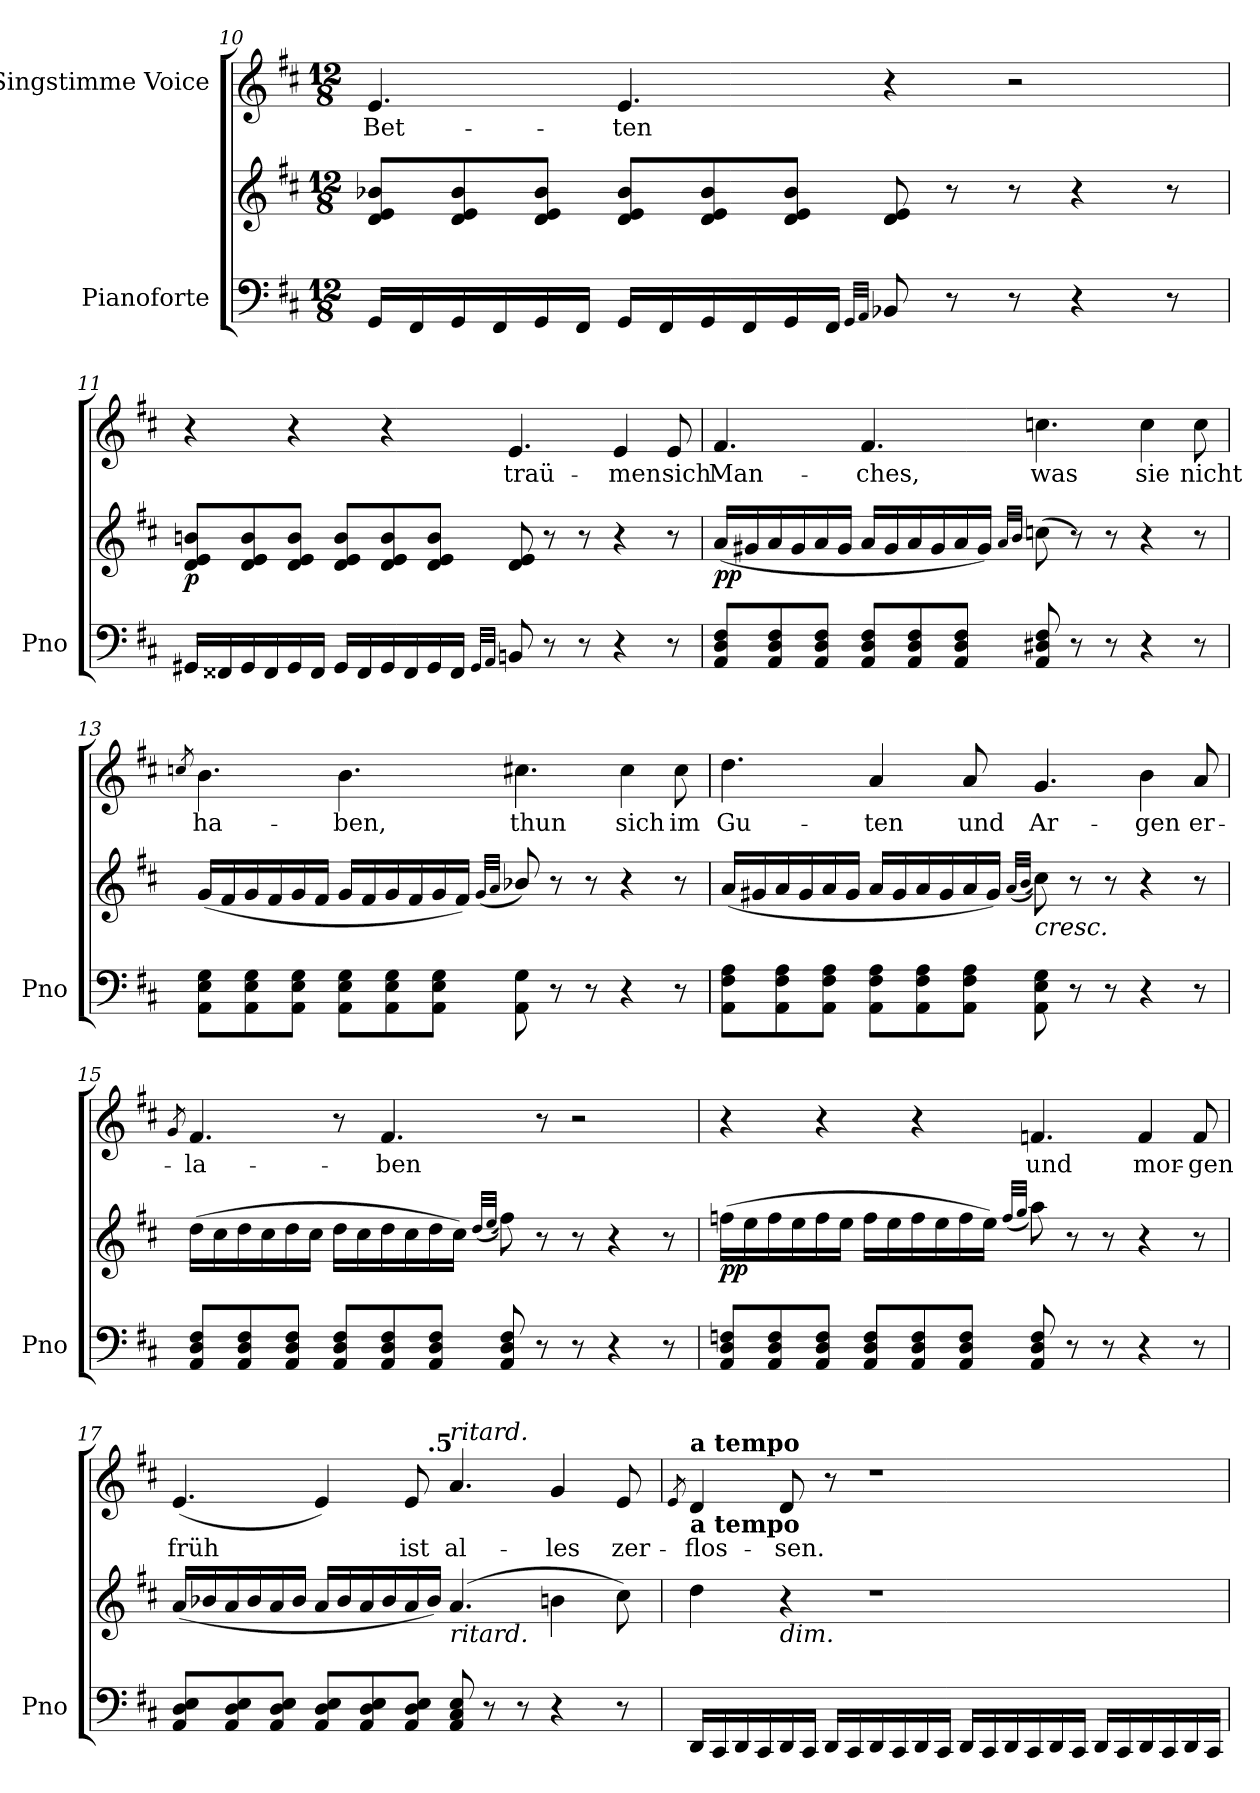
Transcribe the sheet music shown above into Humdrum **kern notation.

**kern	**kern	**dynam	**kern	**text
*part2	*part2	*part2	*part1	*part1
*staff3	*staff2	*staff2/3	*staff1	*staff1
*I"Pianoforte	*	*	*I"Singstimme Voice	*
*I'Pno	*	*	*	*
*clefF4	*clefG2	*	*clefG2	*
*k[f#c#]	*k[f#c#]	*	*k[f#c#]	*
*M12/8	*M12/8	*	*M12/8	*
=10	=10	=10	=10	=10
!	!	!	!	!LO:LY:b
16GG/LL	8d/ 8e/ 8b-X/L	.	4.e/	Bet-
16FF#/	.	.	.	.
16GG/	8d/ 8e/ 8b-/	.	.	.
16FF#/	.	.	.	.
16GG/	8d/ 8e/ 8b-/J	.	.	.
16FF#/JJ	.	.	.	.
!	!	!	!	!LO:LY:b
16GG/LL	8d/ 8e/ 8b-/L	.	4.e/	-ten
16FF#/	.	.	.	.
16GG/	8d/ 8e/ 8b-/	.	.	.
16FF#/	.	.	.	.
16GG/	8d/ 8e/ 8b-/J	.	.	.
16FF#/JJ	.	.	.	.
32qGG/LLL	.	.	.	.
32qAA/JJJ	.	.	.	.
8BB-X/	8d/ 8e/	.	4r	.
8r	8r	.	.	.
8r	8r	.	2r	.
4r	4r	.	.	.
8r	8r	.	.	.
!!LO:LB:g=z
=11	=11	=11	=11	=11
!	!	!LO:DY:b	!	!
16GG#X/LL	8d/ 8e/ 8bn/L	p	4r	.
16FF##X/	.	.	.	.
16GG#/	8d/ 8e/ 8b/	.	.	.
16FF##/	.	.	.	.
16GG#/	8d/ 8e/ 8b/J	.	4r	.
16FF##/JJ	.	.	.	.
16GG#/LL	8d/ 8e/ 8b/L	.	.	.
16FF##/	.	.	.	.
16GG#/	8d/ 8e/ 8b/	.	4r	.
16FF##/	.	.	.	.
16GG#/	8d/ 8e/ 8b/J	.	.	.
16FF##/JJ	.	.	.	.
32qGG#/LLL	.	.	.	.
32qAA/JJJ	.	.	.	.
!	!	!	!	!LO:LY:b
8BBn/	8d/ 8e/	.	4.e/	traü-
8r	8r	.	.	.
8r	8r	.	.	.
!	!	!	!	!LO:LY:b
4r	4r	.	4e/	-men
!	!	!	!	!LO:LY:b
8r	8r	.	8e/	sich
=12	=12	=12	=12	=12
!	!	!LO:DY:b	!	!LO:LY:b
8AA/ 8D/ 8F#/L	(<16a/LL	pp	4.f#/	Man-
.	16g#X/	.	.	.
8AA/ 8D/ 8F#/	16a/	.	.	.
.	16g#/	.	.	.
8AA/ 8D/ 8F#/J	16a/	.	.	.
.	16g#/JJ	.	.	.
!	!	!	!	!LO:LY:b
8AA/ 8D/ 8F#/L	16a/LL	.	4.f#/	-ches,
.	16g#/	.	.	.
8AA/ 8D/ 8F#/	16a/	.	.	.
.	16g#/	.	.	.
8AA/ 8D/ 8F#/J	16a/	.	.	.
.	16g#/JJ)	.	.	.
.	32qa/LLL	.	.	.
.	32qb/JJJ	.	.	.
!	!	!	!	!LO:LY:b
8AA/ 8D#X/ 8F#/	(<8ccn\	.	4.ccn\	was
8r	8r)	.	.	.
8r	8r	.	.	.
!	!	!	!	!LO:LY:b
4r	4r	.	4cc\	sie
!	!	!	!	!LO:LY:b
8r	8r	.	8cc\	nicht
!!LO:PB:g=z
=13	=13	=13	=13	=13
.	.	.	8qccn/	.
!	!	!	!	!LO:LY:b
8AA\ 8E\ 8G\L	(<16g/LL	.	4.b\	ha-
.	16f#/	.	.	.
8AA\ 8E\ 8G\	16g/	.	.	.
.	16f#/	.	.	.
8AA\ 8E\ 8G\J	16g/	.	.	.
.	16f#/JJ	.	.	.
!	!	!	!	!LO:LY:b
8AA\ 8E\ 8G\L	16g/LL	.	4.b\	-ben,
.	16f#/	.	.	.
8AA\ 8E\ 8G\	16g/	.	.	.
.	16f#/	.	.	.
8AA\ 8E\ 8G\J	16g/	.	.	.
.	16f#/JJ)	.	.	.
.	(<32qg/LLL	.	.	.
.	32qa/JJJ	.	.	.
!	!	!	!	!LO:LY:b
8AA\ 8G\	8b-X/)	.	4.cc#X\	thun
8r	8r	.	.	.
8r	8r	.	.	.
!	!	!	!	!LO:LY:b
4r	4r	.	4cc#\	sich
!	!	!	!	!LO:LY:b
8r	8r	.	8cc#\	im
=14	=14	=14	=14	=14
!	!	!	!	!LO:LY:b
8AA\ 8F#\ 8A\L	(<16a/LL	.	4.dd\	Gu-
.	16g#X/	.	.	.
8AA\ 8F#\ 8A\	16a/	.	.	.
.	16g#/	.	.	.
8AA\ 8F#\ 8A\J	16a/	.	.	.
.	16g#/JJ	.	.	.
!	!	!	!	!LO:LY:b
8AA\ 8F#\ 8A\L	16a/LL	.	4a/	-ten
.	16g#/	.	.	.
8AA\ 8F#\ 8A\	16a/	.	.	.
.	16g#/	.	.	.
!	!	!	!	!LO:LY:b
8AA\ 8F#\ 8A\J	16a/	.	8a/	und
.	16g#/JJ)	.	.	.
.	(<32qa/LLL	.	.	.
.	(<32qb/JJJ	.	.	.
!	!LO:TX:b:i:t=cresc.	!	!	!
!	!	!	!	!LO:LY:b
8AA\ 8E\ 8G\	8cc#\))	.	4.g/	Ar-
8r	8r	.	.	.
8r	8r	.	.	.
!	!	!	!	!LO:LY:b
4r	4r	.	4b\	-gen
!	!	!	!	!LO:LY:b
8r	8r	.	8a/	er-
!!LO:LB:g=z
=15	=15	=15	=15	=15
.	.	.	8qg/	.
!	!	!	!	!LO:LY:b
8AA/ 8D/ 8F#/L	(>16dd\LL	.	4.f#/	-la-
.	16cc#\	.	.	.
8AA/ 8D/ 8F#/	16dd\	.	.	.
.	16cc#\	.	.	.
8AA/ 8D/ 8F#/J	16dd\	.	.	.
.	16cc#\JJ	.	.	.
8AA/ 8D/ 8F#/L	16dd\LL	.	8r	.
.	16cc#\	.	.	.
!	!	!	!	!LO:LY:b
8AA/ 8D/ 8F#/	16dd\	.	4.f#/	-ben
.	16cc#\	.	.	.
8AA/ 8D/ 8F#/J	16dd\	.	.	.
.	16cc#\JJ)	.	.	.
.	(<32qdd/LLL	.	.	.
.	(<32qee/JJJ	.	.	.
8AA/ 8D/ 8F#/	8ff#\))	.	.	.
8r	8r	.	8r	.
8r	8r	.	2r	.
4r	4r	.	.	.
8r	8r	.	.	.
=16	=16	=16	=16	=16
!	!	!LO:DY:b	!	!
8AA/ 8D/ 8Fn/L	(>16ffn\LL	pp	4r	.
.	16ee\	.	.	.
8AA/ 8D/ 8F/	16ff\	.	.	.
.	16ee\	.	.	.
8AA/ 8D/ 8F/J	16ff\	.	4r	.
.	16ee\JJ	.	.	.
8AA/ 8D/ 8F/L	16ff\LL	.	.	.
.	16ee\	.	.	.
8AA/ 8D/ 8F/	16ff\	.	4r	.
.	16ee\	.	.	.
8AA/ 8D/ 8F/J	16ff\	.	.	.
.	16ee\JJ)	.	.	.
.	(<32qff/LLL	.	.	.
.	32qgg/JJJ	.	.	.
!	!	!	!	!LO:LY:b
8AA/ 8D/ 8F/	8aa\)	.	4.fn/	und
8r	8r	.	.	.
8r	8r	.	.	.
!	!	!	!	!LO:LY:b
4r	4r	.	4f/	mor-
!	!	!	!	!LO:LY:b
8r	8r	.	8f/	-gen
!!LO:LB:g=z
=17	=17	=17	=17	=17
!	!	!	!	!LO:LY:b
*	*	*	*^	*
*	*	*	*	*^	*
*	*	*	*	*	*^	*
8AA/ 8D/ 8E/L	(<16a/LL	.	(<4.e/	2ryy	2..ryy	1ryy	früh
.	16b-X/	.	.	.	.	.	.
8AA/ 8D/ 8E/	16a/	.	.	.	.	.	.
.	16b-/	.	.	.	.	.	.
8AA/ 8D/ 8E/J	16a/	.	.	.	.	.	.
.	16b-/JJ	.	.	.	.	.	.
8AA/ 8D/ 8E/L	16a/LL	.	4e/)	.	.	.	.
.	16b-/	.	.	.	.	.	.
8AA/ 8D/ 8E/	16a/	.	.	8.ryy	.	.	.
.	16b-/	.	.	.	.	.	.
*	*	*	*MM100	*	*	*	*
!	!	!	!	!	!	!	!LO:LY:b
8AA/ 8D/ 8E/J	16a/	.	8e/	.	.	.	ist
*	*	*	*MM97	*	*	*	*
!	!	!	!	!LO:TX:a:B:t=.5	!	!	!
.	16b-/JJ)	.	.	2ryy	.	.	.
*	*	*	*MM95	*	*	*	*
!	!	!	!LO:TX:a:i:t=ritard.	!	!	!	!
!	!LO:TX:b:i:t=ritard.	!	!	!	!	!	!
!	!	!	!	!	!	!	!LO:LY:b
8AA/ 8C#/ 8E/	(>4.a/	.	4.a/	.	.	.	al-
*	*	*	*MM90	*	*	*	*
8r	.	.	.	.	2ryy	.	.
*	*	*	*MM85	*	*	*	*
8r	.	.	.	.	.	2ryy	.
*	*	*	*MM80	*	*	*	*
!	!	!	!	!	!	!	!LO:LY:b
4r	4bn\	.	4g/	.	.	.	-les
.	.	.	.	4ryy	.	.	.
*	*	*	*MM70	*	*	*	*
!	!	!	!	!	!	!	!LO:LY:b
8r	8cc#\)	.	8e/	.	8ryy	.	zer-
.	.	.	.	16ryy	.	.	.
*	*	*	*v	*v	*v	*v	*
=18	=18	=18	=18	=18
*	*	*	*MM60	*
.	.	.	8qe/	.
!	!	!	!LO:TX:b:B:t=a tempo	!
!	!	!	!LO:TX:B:t=a tempo	!
!	!	!	!	!LO:LY:b
16DD/LL	4dd\	.	4d/	-flos-
16CC#/	.	.	.	.
16DD/	.	.	.	.
16CC#/	.	.	.	.
!	!LO:TX:b:i:t=dim.	!	!	!
!	!	!	!	!LO:LY:b
16DD/	4r	.	8d/	-sen.
16CC#/JJ	.	.	.	.
16DD/LL	.	.	8r	.
16CC#/	.	.	.	.
16DD/	1r	.	1r	.
16CC#/	.	.	.	.
16DD/	.	.	.	.
16CC#/JJ	.	.	.	.
16DD/LL	.	.	.	.
16CC#/	.	.	.	.
16DD/	.	.	.	.
16CC#/	.	.	.	.
16DD/	.	.	.	.
16CC#/JJ	.	.	.	.
16DD/LL	.	.	.	.
16CC#/	.	.	.	.
16DD/	.	.	.	.
16CC#/	.	.	.	.
16DD/	.	.	.	.
16CC#/JJ	.	.	.	.
=	=	=	=	=
*-	*-	*-	*-	*-
